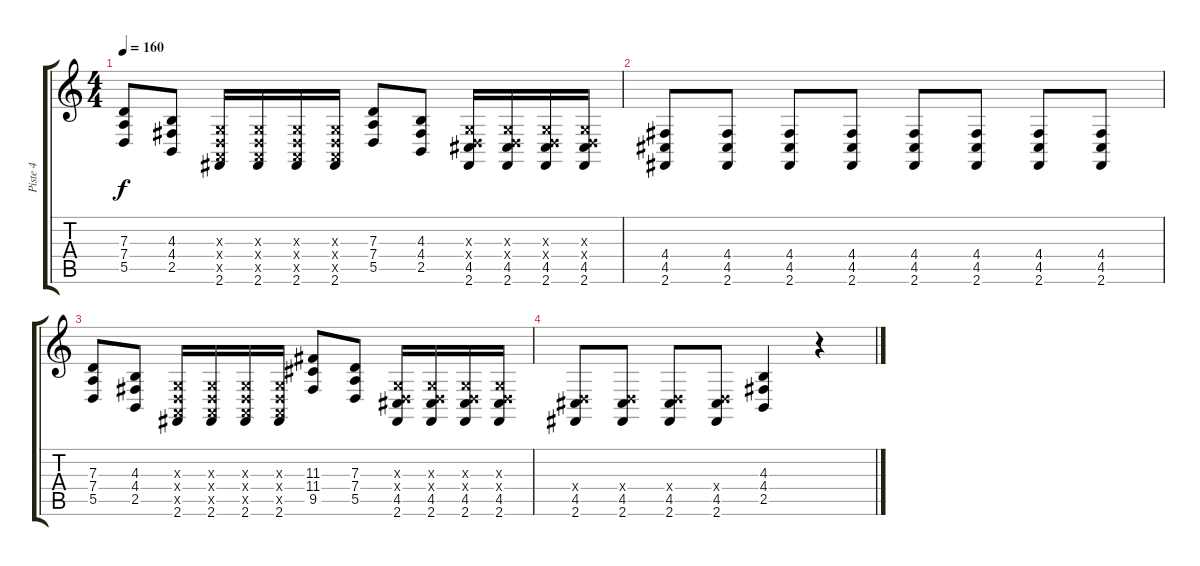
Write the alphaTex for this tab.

\track ("Piste 4" "Piste 4") {instrument oboe}
\staff {score tabs}
\tuning (E4 B3 G3 D3 A2 E2) {hide}
\ts (4 4)
\tempo 160
\clef g2
\ks c
(7.3 7.4 5.5).8{dy f} (4.3 4.4 2.5).8 (0.3{x} 0.4{x} 0.5{x} 2.6).16 (0.3{x} 0.4{x} 0.5{x} 2.6).16 (0.3{x} 0.4{x} 0.5{x} 2.6).16 (0.3{x} 0.4{x} 0.5{x} 2.6).16 (7.3 7.4 5.5).8 (4.3 4.4 2.5).8 (0.3{x} 0.4{x} 4.5 2.6).16 (0.3{x} 0.4{x} 4.5 2.6).16 (0.3{x} 0.4{x} 4.5 2.6).16 (0.3{x} 0.4{x} 4.5 2.6).16 |
(4.4 4.5 2.6).8 (4.4 4.5 2.6).8 (4.4 4.5 2.6).8 (4.4 4.5 2.6).8 (4.4 4.5 2.6).8 (4.4 4.5 2.6).8 (4.4 4.5 2.6).8 (4.4 4.5 2.6).8 |
(7.3 7.4 5.5).8 (4.3 4.4 2.5).8 (0.3{x} 0.4{x} 0.5{x} 2.6).16 (0.3{x} 0.4{x} 0.5{x} 2.6).16 (0.3{x} 0.4{x} 0.5{x} 2.6).16 (0.3{x} 0.4{x} 0.5{x} 2.6).16 (11.3 11.4 9.5).8 (7.3 7.4 5.5).8 (0.3{x} 0.4{x} 4.5 2.6).16 (0.3{x} 0.4{x} 4.5 2.6).16 (0.3{x} 0.4{x} 4.5 2.6).16 (0.3{x} 0.4{x} 4.5 2.6).16 |
(0.4{x} 4.5 2.6).8 (0.4{x} 4.5 2.6).8 (0.4{x} 4.5 2.6).8 (0.4{x} 4.5 2.6).8 (4.3 4.4 2.5).4 r.4
